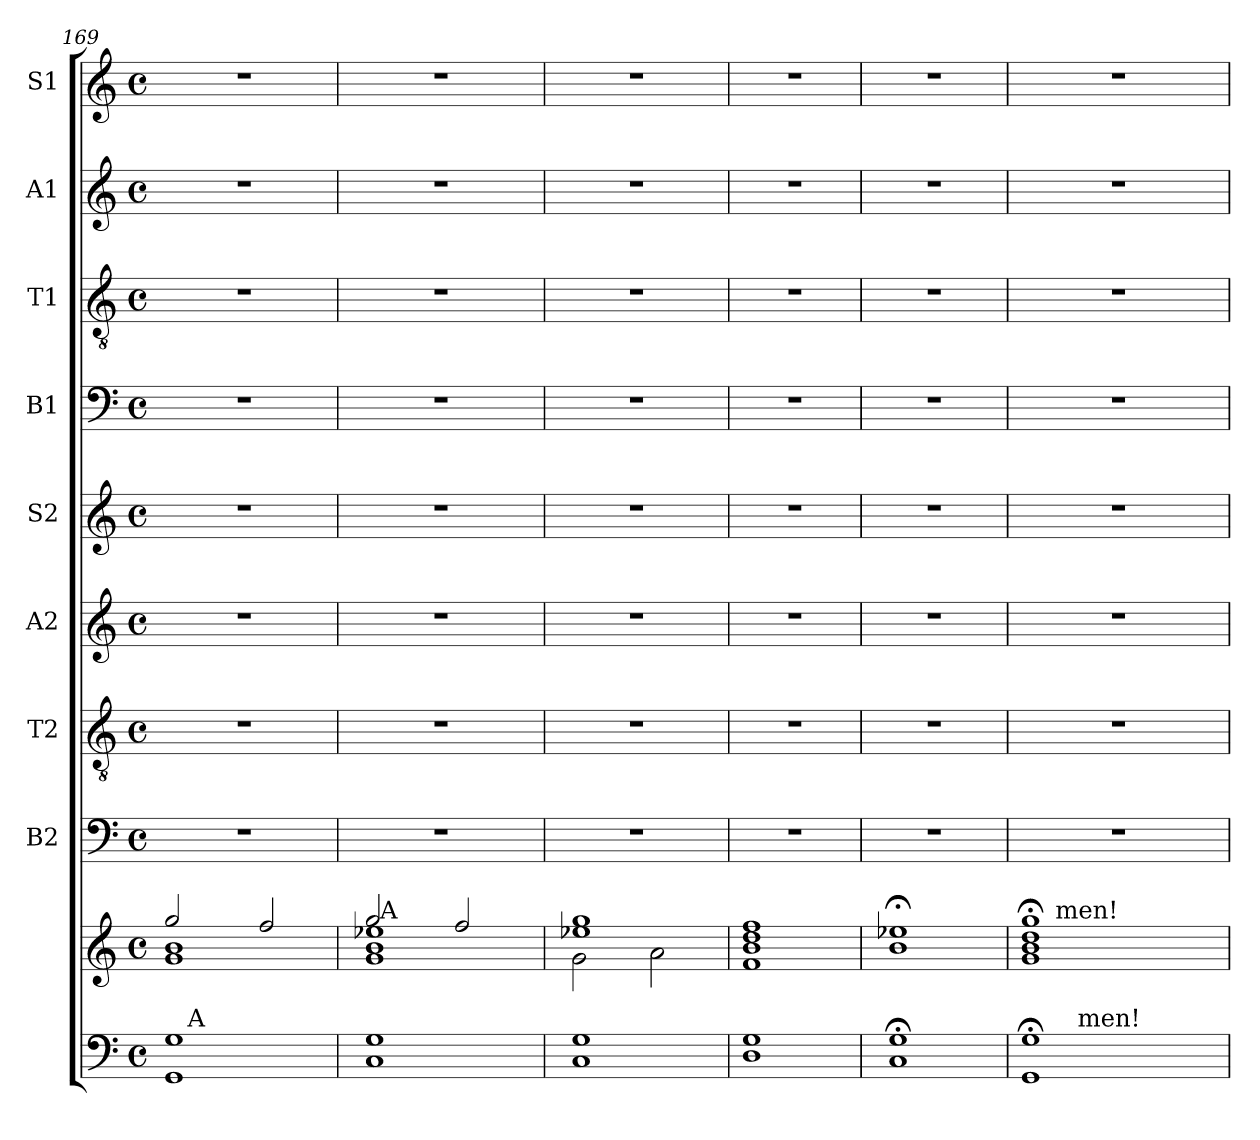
**kern	**kern	**kern	**kern	**kern	**kern	**kern	**kern	**kern	**kern
*part9	*part9	*part8	*part7	*part6	*part5	*part4	*part3	*part2	*part1
*staff10	*staff9	*staff8	*staff7	*staff6	*staff5	*staff4	*staff3	*staff2	*staff1
*	*	*I"B2	*I"T2	*I"A2	*I"S2	*I"B1	*I"T1	*I"A1	*I"S1
*	*	*I'B2	*I'T2	*I'A2	*I'S2	*I'B1	*I'T1	*I'A1	*I'S1
*clefF4	*clefG2	*clefF4	*clefGv2	*clefG2	*clefG2	*clefF4	*clefGv2	*clefG2	*clefG2
*k[]	*k[]	*k[]	*k[]	*k[]	*k[]	*k[]	*k[]	*k[]	*k[]
*C:	*C:	*C:	*C:	*C:	*C:	*C:	*C:	*C:	*C:
*M4/4	*M4/4	*M4/4	*M4/4	*M4/4	*M4/4	*M4/4	*M4/4	*M4/4	*M4/4
*met(c)	*met(c)	*met(c)	*met(c)	*met(c)	*met(c)	*met(c)	*met(c)	*met(c)	*met(c)
=169	=169	=169	=169	=169	=169	=169	=169	=169	=169
*^	*^	*	*	*	*	*	*	*	*
1GG 1G	16ryy	2gg/	1g 1b	1r	1r	1r	1r	1r	1r	1r	1r
!	!LO:TX:a:t=A	!	!	!	!	!	!	!	!	!	!
.	2...ryy	.	.	.	.	.	.	.	.	.	.
.	.	2ff/	.	.	.	.	.	.	.	.	.
*v	*v	*	*	*	*	*	*	*	*	*	*
=170	=170	=170	=170	=170	=170	=170	=170	=170	=170	=170
*	*	*^	*	*	*	*	*	*	*	*
1C 1G	2gg/	1g 1b 1ee-X	32ryy	1r	1r	1r	1r	1r	1r	1r	1r
!	!	!	!LO:TX:a:t=A	!	!	!	!	!	!	!	!
.	.	.	2ryy	.	.	.	.	.	.	.	.
.	2ff/	.	.	.	.	.	.	.	.	.	.
.	.	.	4...ryy	.	.	.	.	.	.	.	.
*	*	*v	*v	*	*	*	*	*	*	*	*
=171	=171	=171	=171	=171	=171	=171	=171	=171	=171	=171
1C 1G	1ee-X 1gg	2g\	1r	1r	1r	1r	1r	1r	1r	1r
.	.	2a\	.	.	.	.	.	.	.	.
*	*v	*v	*	*	*	*	*	*	*	*
=172	=172	=172	=172	=172	=172	=172	=172	=172	=172
1D 1G	1f 1b 1dd 1ff	1r	1r	1r	1r	1r	1r	1r	1r
=173	=173	=173	=173	=173	=173	=173	=173	=173	=173
1C;< 1G;<	1b;< 1ee-X;<	1r	1r	1r	1r	1r	1r	1r	1r
=174	=174	=174	=174	=174	=174	=174	=174	=174	=174
*^	*^	*	*	*	*	*	*	*	*
1GG; 1G;	8.ryy	1g;< 1b;< 1dd;< 1gg;<	8ryy	1r	1r	1r	1r	1r	1r	1r	1r
!	!	!	!LO:TX:a:t=men!	!	!	!	!	!	!	!	!
.	.	.	2..ryy	.	.	.	.	.	.	.	.
!	!LO:TX:a:t=men!	!	!	!	!	!	!	!	!	!	!
.	2ryy	.	.	.	.	.	.	.	.	.	.
.	4ryy	.	.	.	.	.	.	.	.	.	.
.	16ryy	.	.	.	.	.	.	.	.	.	.
*v	*v	*	*	*	*	*	*	*	*	*	*
*	*v	*v	*	*	*	*	*	*	*	*
=	=	=	=	=	=	=	=	=	=
*-	*-	*-	*-	*-	*-	*-	*-	*-	*-
